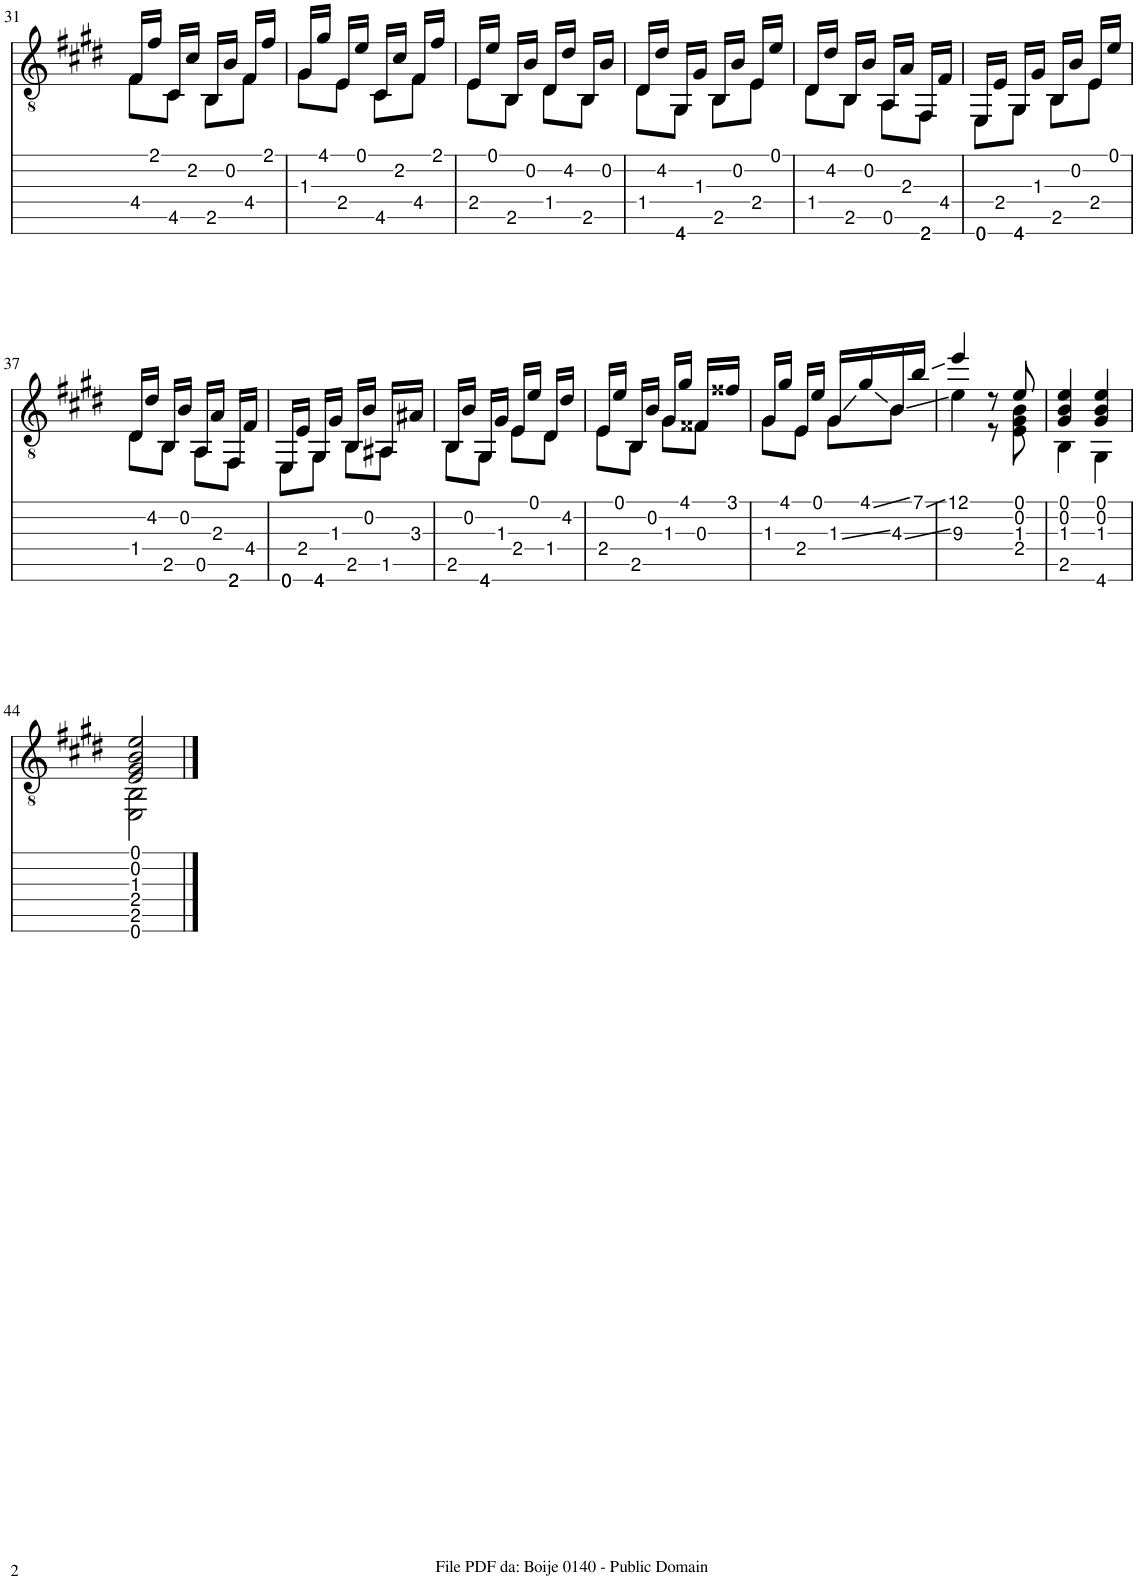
**kern	**kern
*part1	*part1
*staff2	*staff1
*I"Guitar	*
*I'Guit.	*
!!LO:PB:g=z
*	*clefGv2
*k[f#c#g#d#]	*k[f#c#g#d#]
*M2/4	*M2/4
=31	=31
*^	*^
16F#LL	8F#L	16F#/LL	8F#\L
16f#J	.	16f#/JJ	.
16C#L	8C#J	16C#/LL	8C#\J
16c#JJ	.	16c#/JJ	.
16BBLL	8BBL	16BB/LL	8BB\L
16BJ	.	16B/JJ	.
16F#L	8F#J	16F#/LL	8F#\J
16f#JJ	.	16f#/JJ	.
=32	=32	=32	=32
16G#LL	8G#L	16G#/LL	8G#\L
16g#J	.	16g#/JJ	.
16EL	8EJ	16E/LL	8E\J
16eJJ	.	16e/JJ	.
16C#LL	8C#L	16C#/LL	8C#\L
16c#J	.	16c#/JJ	.
16F#L	8F#J	16F#/LL	8F#\J
16f#JJ	.	16f#/JJ	.
=33	=33	=33	=33
16ELL	8EL	16E/LL	8E\L
16eJ	.	16e/JJ	.
16BBL	8BBJ	16BB/LL	8BB\J
16BJJ	.	16B/JJ	.
16D#LL	8D#L	16D#/LL	8D#\L
16d#J	.	16d#/JJ	.
16BBL	8BBJ	16BB/LL	8BB\J
16BJJ	.	16B/JJ	.
=34	=34	=34	=34
16D#LL	8D#L	16D#/LL	8D#\L
16d#J	.	16d#/JJ	.
16GG#L	8GG#J	16GG#/LL	8GG#\J
16G#JJ	.	16G#/JJ	.
16BBLL	8BBL	16BB/LL	8BB\L
16BJ	.	16B/JJ	.
16EL	8EJ	16E/LL	8E\J
16eJJ	.	16e/JJ	.
=35	=35	=35	=35
16D#LL	8D#L	16D#/LL	8D#\L
16d#J	.	16d#/JJ	.
16BBL	8BBJ	16BB/LL	8BB\J
16BJJ	.	16B/JJ	.
16AALL	8AAL	16AA/LL	8AA\L
16AJ	.	16A/JJ	.
16FF#L	8FF#J	16FF#/LL	8FF#\J
16F#JJ	.	16F#/JJ	.
=36	=36	=36	=36
16EELL	8EEL	16EE/LL	8EE\L
16EJ	.	16E/JJ	.
16GG#L	8GG#J	16GG#/LL	8GG#\J
16G#JJ	.	16G#/JJ	.
16BBLL	8BBL	16BB/LL	8BB\L
16BJ	.	16B/JJ	.
16EL	8EJ	16E/LL	8E\J
16eJJ	.	16e/JJ	.
!!LO:LB:g=z	!!
=37	=37	=37	=37
16D#LL	8D#L	16D#/LL	8D#\L
16d#J	.	16d#/JJ	.
16BBL	8BBJ	16BB/LL	8BB\J
16BJJ	.	16B/JJ	.
16AALL	8AAL	16AA/LL	8AA\L
16AJ	.	16A/JJ	.
16FF#L	8FF#J	16FF#/LL	8FF#\J
16F#JJ	.	16F#/JJ	.
=38	=38	=38	=38
16EELL	8EEL	16EE/LL	8EE\L
16EJ	.	16E/JJ	.
16GG#L	8GG#J	16GG#/LL	8GG#\J
16G#JJ	.	16G#/JJ	.
16BBLL	8BBL	16BB/LL	8BB\L
16BJ	.	16B/JJ	.
16AA#L	8AA#J	16AA#X/LL	8AA#\J
16A#JJ	.	16A#X/JJ	.
=39	=39	=39	=39
16BBLL	8BBL	16BB/LL	8BB\L
16BJ	.	16B/JJ	.
16GG#L	8GG#J	16GG#/LL	8GG#\J
16G#JJ	.	16G#/JJ	.
16ELL	8EL	16E/LL	8E\L
16eJ	.	16e/JJ	.
16D#L	8D#J	16D#/LL	8D#\J
16d#JJ	.	16d#/JJ	.
=40	=40	=40	=40
16ELL	8EL	16E/LL	8E\L
16eJ	.	16e/JJ	.
16BBL	8BBJ	16BB/LL	8BB\J
16BJJ	.	16B/JJ	.
16G#LL	8G#L	16G#/LL	8G#\L
16g#J	.	16g#/JJ	.
16F##L	8F##J	16F##X/LL	8F##\J
16f##JJ	.	16f##X/JJ	.
=41	=41	=41	=41
16G#LL	8G#L	16G#/LL	8G#\L
16g#J	.	16g#/JJ	.
16EL	8EJ	16E/LL	8E\J
16eJJ	.	16e/JJ	.
16G#LL	8G#L	16G#/LL	8G#\L
16g#J	.	16g#/	.
16BL	8BJ	16B/	8B\J
16bJJ	.	16b/JJ	.
=42	=42	=42	=42
4ee	4e	4ee/	4e\
8r	8r	8r	8r
8e	8E 8G# 8B	8e/	8E\ 8G#\ 8B\
=43	=43	=43	=43
4G# 4B 4e	4BB	4G#/ 4B/ 4e/	4BB\
4G# 4B 4e	4GG#	4G#/ 4B/ 4e/	4GG#\
!!LO:LB:g=z	!!
=44	=44	=44	=44
2E 2G# 2B 2e	2EE 2BB	2E/ 2G#/ 2B/ 2e/	2EE\ 2BB\
*v	*v	*	*
*	*v	*v
==	==
*-	*-
